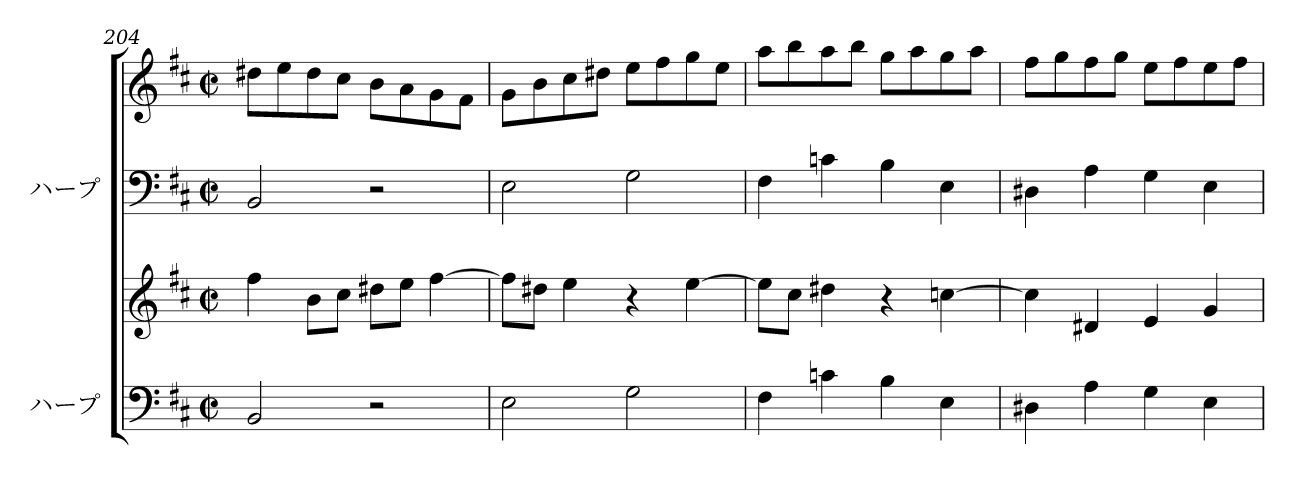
**kern	**kern	**kern	**kern
*part2	*part2	*part1	*part1
*staff4	*staff3	*staff2	*staff1
*I"ハープ	*	*I"ハープ	*
!!LO:LB:g=z
*clefF4	*clefG2	*clefF4	*clefG2
*k[f#c#]	*k[f#c#]	*k[f#c#]	*k[f#c#]
*M2/2	*M2/2	*M2/2	*M2/2
*met(c|)	*met(c|)	*met(c|)	*met(c|)
=204	=204	=204	=204
2BB/	4ff#\	2BB/	8dd#X\L
.	.	.	8ee\
.	8b\L	.	8dd#\
.	8cc#\J	.	8cc#\J
2r	8dd#X\L	2r	8b\L
.	8ee\J	.	8a\
.	[4ff#\	.	8g\
.	.	.	8f#\J
=205	=205	=205	=205
2E\	8ff#\L]	2E\	8g\L
.	8dd#X\J	.	8b\
.	4ee\	.	8cc#\
.	.	.	8dd#X\J
2G\	4r	2G\	8ee\L
.	.	.	8ff#\
.	[4ee\	.	8gg\
.	.	.	8ee\J
=206	=206	=206	=206
4F#\	8ee\L]	4F#\	8aa\L
.	8cc#\J	.	8bb\
4cn\	4dd#X\	4cn\	8aa\
.	.	.	8bb\J
4B\	4r	4B\	8gg\L
.	.	.	8aa\
4E\	[4ccn\	4E\	8gg\
.	.	.	8aa\J
=207	=207	=207	=207
4D#X\	4cc\]	4D#X\	8ff#\L
.	.	.	8gg\
4A\	4d#X/	4A\	8ff#\
.	.	.	8gg\J
4G\	4e/	4G\	8ee\L
.	.	.	8ff#\
4E\	4g/	4E\	8ee\
.	.	.	8ff#\J
=	=	=	=
*-	*-	*-	*-
